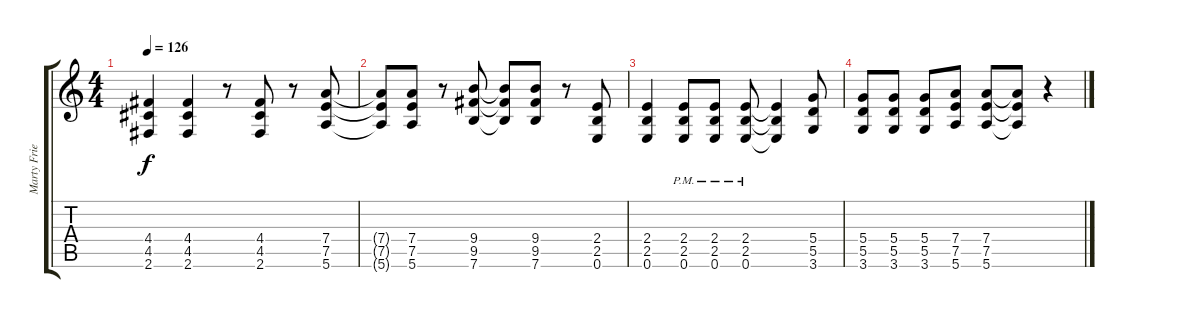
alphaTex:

\track ("Marty Friedman" "Marty Frie") {instrument distortionguitar}
\staff {score tabs}
\tuning (E4 B3 G3 D3 A2 E2) {hide}
\ts (4 4)
\tempo 126
\clef g2
\ks c
(4.4 4.5 2.6).4{dy f} (4.4 4.5 2.6).4 r.8 (4.4 4.5 2.6).8 r.8 (7.4 7.5 5.6).8 |
(7.4{t} 7.5{t} 5.6{t}).8 (7.4 7.5 5.6).8 r.8 (9.4 9.5 7.6).8 (9.4{t} 9.5{t} 7.6{t}).8 (9.4 9.5 7.6).8 r.8 (2.4 2.5 0.6).8 |
(2.4 2.5 0.6).4 (2.4 2.5{pm} 0.6{pm}).8 (2.4 2.5{pm} 0.6{pm}).8 (2.4 2.5{pm} 0.6{pm}).8 (2.4{t} 2.5{t} 0.6{t}).4 (5.4 5.5 3.6).8 |
(5.4 5.5 3.6).8 (5.4 5.5 3.6).8 (5.4 5.5 3.6).8 (7.4 7.5 5.6).8 (7.4 7.5 5.6).8 (7.4{t} 7.5{t} 5.6{t}).8 r.4
